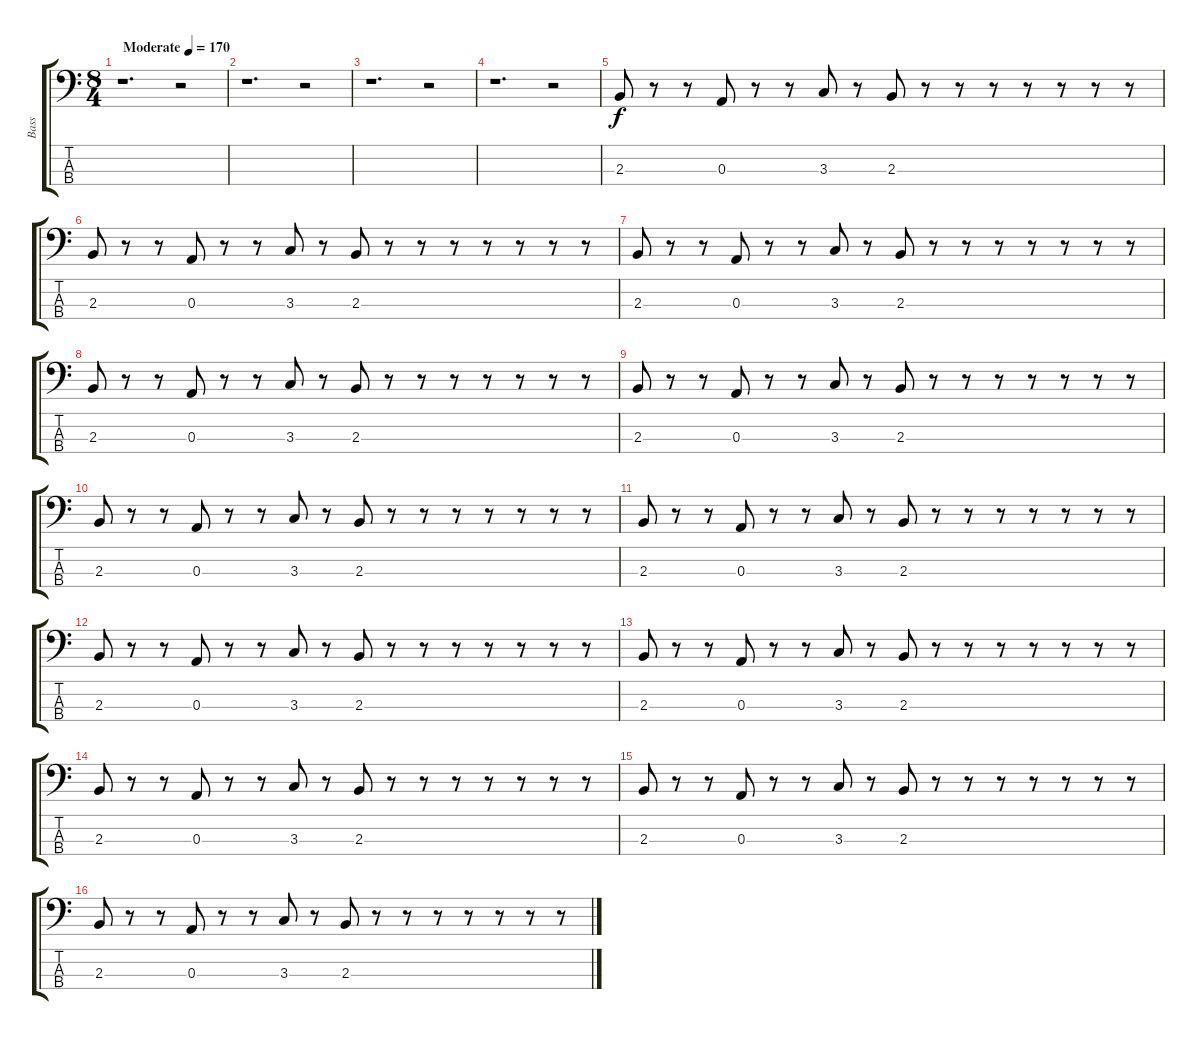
\track ("Bass" "Bass") {instrument electricbasspick}
\staff {score tabs}
\tuning (G2 D2 A1 E1) {hide}
\ts (8 4)
\tempo (170 "Moderate")
\clef f4
\ks c
r.1{d dy f instrument electricbasspick} r.2 |
r.1{d} r.2 |
r.1{d} r.2 |
r.1{d} r.2 |
2.3.8 r.8 r.8 0.3.8 r.8 r.8 3.3.8 r.8 2.3.8 r.8 r.8 r.8 r.8 r.8 r.8 r.8 |
2.3.8 r.8 r.8 0.3.8 r.8 r.8 3.3.8 r.8 2.3.8 r.8 r.8 r.8 r.8 r.8 r.8 r.8 |
2.3.8 r.8 r.8 0.3.8 r.8 r.8 3.3.8 r.8 2.3.8 r.8 r.8 r.8 r.8 r.8 r.8 r.8 |
2.3.8 r.8 r.8 0.3.8 r.8 r.8 3.3.8 r.8 2.3.8 r.8 r.8 r.8 r.8 r.8 r.8 r.8 |
2.3.8 r.8 r.8 0.3.8 r.8 r.8 3.3.8 r.8 2.3.8 r.8 r.8 r.8 r.8 r.8 r.8 r.8 |
2.3.8 r.8 r.8 0.3.8 r.8 r.8 3.3.8 r.8 2.3.8 r.8 r.8 r.8 r.8 r.8 r.8 r.8 |
2.3.8 r.8 r.8 0.3.8 r.8 r.8 3.3.8 r.8 2.3.8 r.8 r.8 r.8 r.8 r.8 r.8 r.8 |
2.3.8 r.8 r.8 0.3.8 r.8 r.8 3.3.8 r.8 2.3.8 r.8 r.8 r.8 r.8 r.8 r.8 r.8 |
2.3.8 r.8 r.8 0.3.8 r.8 r.8 3.3.8 r.8 2.3.8 r.8 r.8 r.8 r.8 r.8 r.8 r.8 |
2.3.8 r.8 r.8 0.3.8 r.8 r.8 3.3.8 r.8 2.3.8 r.8 r.8 r.8 r.8 r.8 r.8 r.8 |
2.3.8 r.8 r.8 0.3.8 r.8 r.8 3.3.8 r.8 2.3.8 r.8 r.8 r.8 r.8 r.8 r.8 r.8 |
2.3.8 r.8 r.8 0.3.8 r.8 r.8 3.3.8 r.8 2.3.8 r.8 r.8 r.8 r.8 r.8 r.8 r.8
